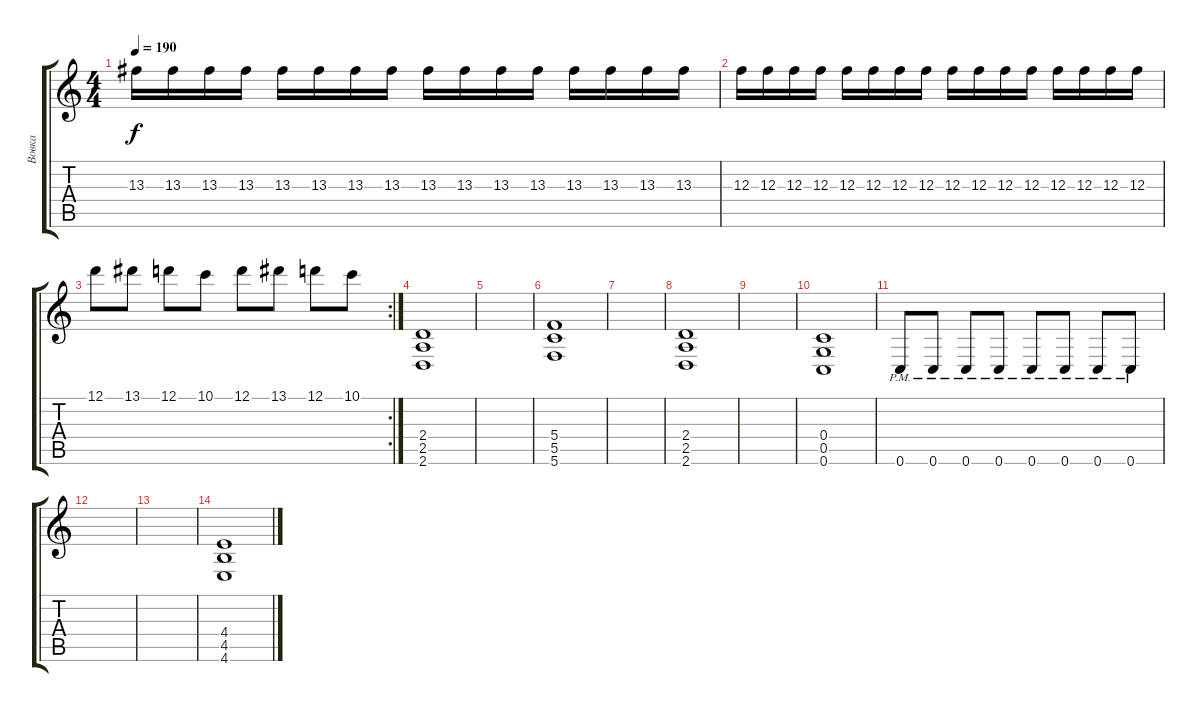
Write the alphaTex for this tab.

\track ("Вовка" "Вовка") {instrument distortionguitar}
\staff {score tabs}
\tuning (D4 A3 F3 C3 G2 C2) {hide}
\ts (4 4)
\tempo 190
\clef g2
\ks c
13.3.16{dy f} 13.3.16 13.3.16 13.3.16 13.3.16 13.3.16 13.3.16 13.3.16 13.3.16 13.3.16 13.3.16 13.3.16 13.3.16 13.3.16 13.3.16 13.3.16 |
12.3.16 12.3.16 12.3.16 12.3.16 12.3.16 12.3.16 12.3.16 12.3.16 12.3.16 12.3.16 12.3.16 12.3.16 12.3.16 12.3.16 12.3.16 12.3.16 |
\rc 2
12.1.8 13.1.8 12.1.8 10.1.8 12.1.8 13.1.8 12.1.8 10.1.8 |
(2.4 2.5 2.6).1 |
|
(5.4 5.5 5.6).1 |
|
(2.4 2.5 2.6).1 |
|
(0.4 0.5 0.6).1 |
0.6{pm}.8 0.6{pm}.8 0.6{pm}.8 0.6{pm}.8 0.6{pm}.8 0.6{pm}.8 0.6{pm}.8 0.6{pm}.8 |
|
|
(4.4 4.5 4.6).1
